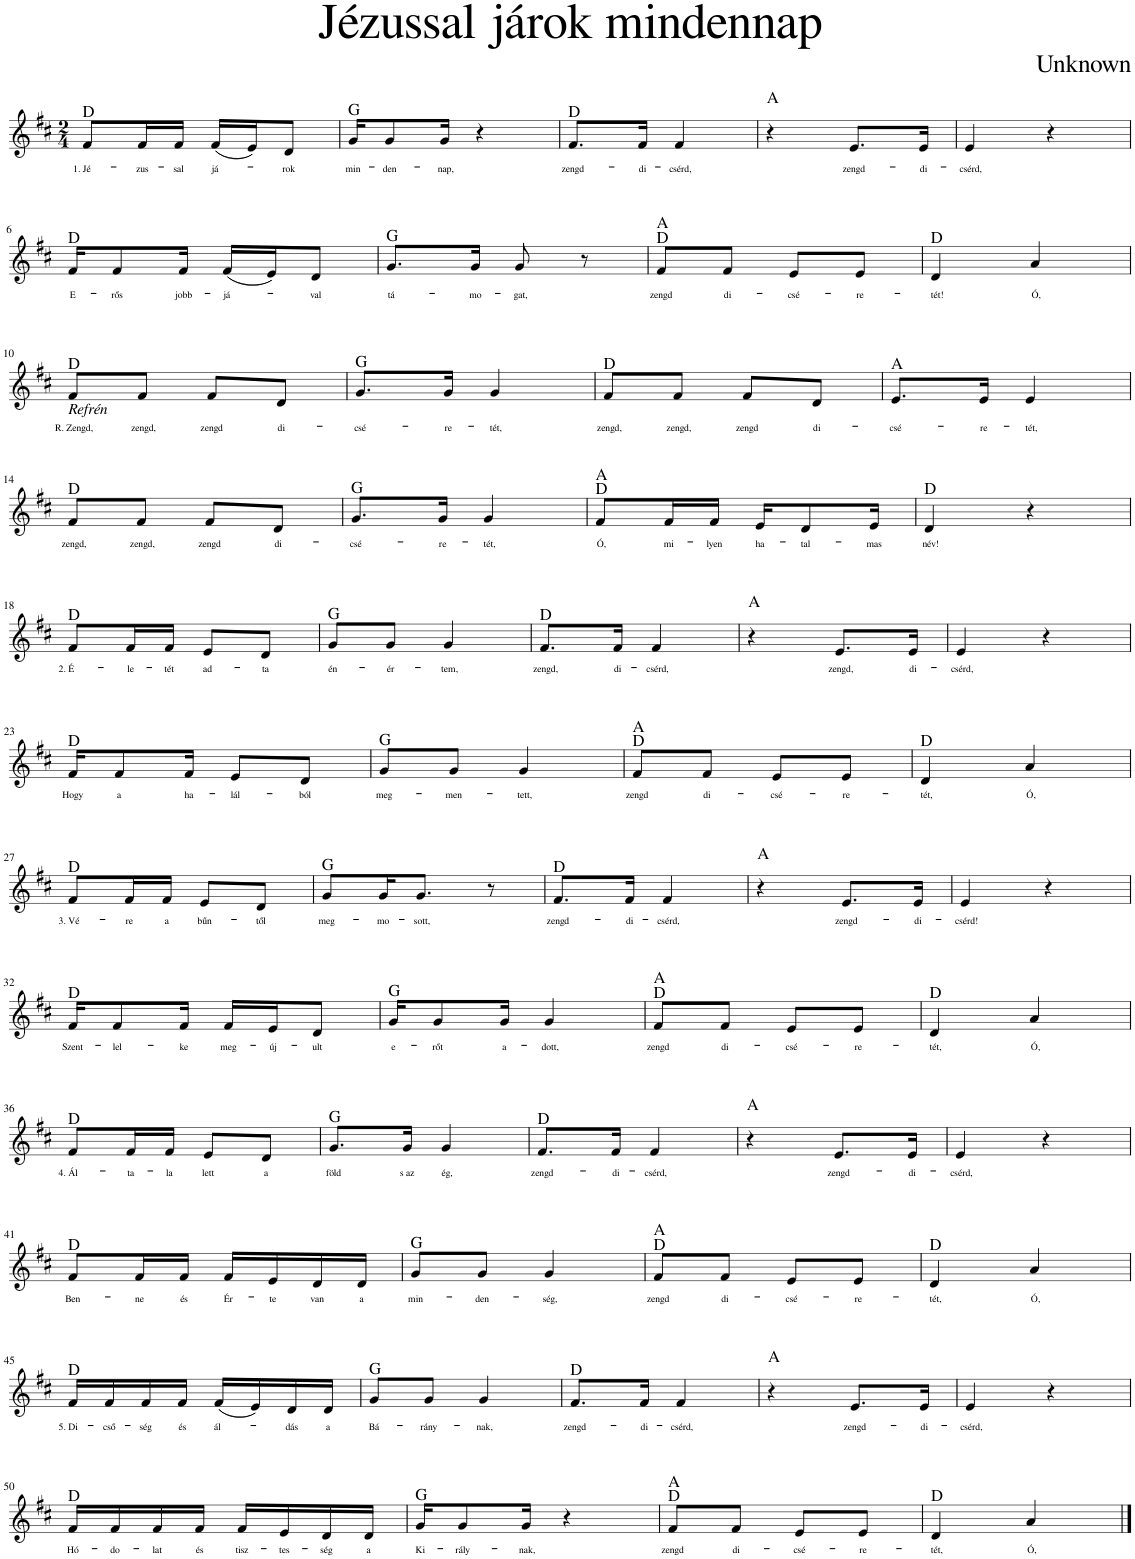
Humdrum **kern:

**kern	**text	**harte
*part1	*part1	*part1
*staff1	*staff1	*
*I"Choir	*	*
*I'Ch	*	*
*clefG2	*	*
*k[f#c#]	*	*
*M2/4	*	*
=1	=1	=1
!	!LO:LY:b	!
8f#/L	1. Jé-	D:maj
!	!LO:LY:b	!
16f#/L	-zus-	.
!	!LO:LY:b	!
16f#/JJ	-sal	.
!	!LO:LY:b	!
(16f#/LL	já-	.
16e/J)	.	.
!	!LO:LY:b	!
8d/J	-rok	.
=2	=2	=2
!	!LO:LY:b	!
16g/KL	min-	G:maj
!	!LO:LY:b	!
8g/	-den-	.
!	!LO:LY:b	!
16g/Jk	-nap,	.
4r	.	.
=3	=3	=3
!	!LO:LY:b	!
8.f#/L	zengd-	D:maj
!	!LO:LY:b	!
16f#/Jk	-di-	.
!	!LO:LY:b	!
4f#/	-csérd,	.
=4	=4	=4
4r	.	A:maj
!	!LO:LY:b	!
8.e/L	zengd-	.
!	!LO:LY:b	!
16e/Jk	-di-	.
=5	=5	=5
!	!LO:LY:b	!
4e/	-csérd,	.
4r	.	.
!!LO:LB:g=z
=6	=6	=6
!	!LO:LY:b	!
16f#/KL	E-	D:maj
!	!LO:LY:b	!
8f#/	-rős	.
!	!LO:LY:b	!
16f#/Jk	jobb-	.
!	!LO:LY:b	!
(16f#/LL	-já-	.
16e/J)	.	.
!	!LO:LY:b	!
8d/J	-val	.
=7	=7	=7
!	!LO:LY:b	!
8.g/L	tá-	G:maj
!	!LO:LY:b	!
16g/Jk	-mo-	.
!	!LO:LY:b	!
8g/	-gat,	.
8r	.	.
=8	=8	=8
!	!LO:LY:b	!
8f#/L	zengd	D:maj A:maj
!	!LO:LY:b	!
8f#/J	di-	.
!	!LO:LY:b	!
8e/L	-csé-	.
!	!LO:LY:b	!
8e/J	-re-	.
=9	=9	=9
!	!LO:LY:b	!
4d/	-tét!	D:maj
!	!LO:LY:b	!
4a/	Ó,	.
!!LO:LB:g=z
=10	=10	=10
!LO:TX:b:i:t=Refrén	!	!
!	!LO:LY:b	!
8f#/L	R. Zengd,	D:maj
!	!LO:LY:b	!
8f#/J	zengd,	.
!	!LO:LY:b	!
8f#/L	zengd	.
!	!LO:LY:b	!
8d/J	di-	.
=11	=11	=11
!	!LO:LY:b	!
8.g/L	-csé-	G:maj
!	!LO:LY:b	!
16g/Jk	-re-	.
!	!LO:LY:b	!
4g/	-tét,	.
=12	=12	=12
!	!LO:LY:b	!
8f#/L	zengd,	D:maj
!	!LO:LY:b	!
8f#/J	zengd,	.
!	!LO:LY:b	!
8f#/L	zengd	.
!	!LO:LY:b	!
8d/J	di-	.
=13	=13	=13
!	!LO:LY:b	!
8.e/L	-csé-	A:maj
!	!LO:LY:b	!
16e/Jk	-re-	.
!	!LO:LY:b	!
4e/	-tét,	.
!!LO:LB:g=z
=14	=14	=14
!	!LO:LY:b	!
8f#/L	zengd,	D:maj
!	!LO:LY:b	!
8f#/J	zengd,	.
!	!LO:LY:b	!
8f#/L	zengd	.
!	!LO:LY:b	!
8d/J	di-	.
=15	=15	=15
!	!LO:LY:b	!
8.g/L	-csé-	G:maj
!	!LO:LY:b	!
16g/Jk	-re-	.
!	!LO:LY:b	!
4g/	-tét,	.
=16	=16	=16
!	!LO:LY:b	!
8f#/L	Ó,	D:maj A:maj
!	!LO:LY:b	!
16f#/L	mi-	.
!	!LO:LY:b	!
16f#/JJ	-lyen	.
!	!LO:LY:b	!
16e/KL	ha-	.
!	!LO:LY:b	!
8d/	-tal-	.
!	!LO:LY:b	!
16e/Jk	-mas	.
=17	=17	=17
!	!LO:LY:b	!
4d/	név!	D:maj
4r	.	.
!!LO:LB:g=z
=18	=18	=18
!	!LO:LY:b	!
8f#/L	2. É-	D:maj
!	!LO:LY:b	!
16f#/L	-le-	.
!	!LO:LY:b	!
16f#/JJ	-tét	.
!	!LO:LY:b	!
8e/L	ad-	.
!	!LO:LY:b	!
8d/J	-ta	.
=19	=19	=19
!	!LO:LY:b	!
8g/L	én-	G:maj
!	!LO:LY:b	!
8g/J	-ér-	.
!	!LO:LY:b	!
4g/	-tem,	.
=20	=20	=20
!	!LO:LY:b	!
8.f#/L	zengd,	D:maj
!	!LO:LY:b	!
16f#/Jk	di-	.
!	!LO:LY:b	!
4f#/	-csérd,	.
=21	=21	=21
4r	.	A:maj
!	!LO:LY:b	!
8.e/L	zengd,	.
!	!LO:LY:b	!
16e/Jk	di-	.
=22	=22	=22
!	!LO:LY:b	!
4e/	-csérd,	.
4r	.	.
!!LO:LB:g=z
=23	=23	=23
!	!LO:LY:b	!
16f#/KL	Hogy	D:maj
!	!LO:LY:b	!
8f#/	a	.
!	!LO:LY:b	!
16f#/Jk	ha-	.
!	!LO:LY:b	!
8e/L	-lál-	.
!	!LO:LY:b	!
8d/J	ból	.
=24	=24	=24
!	!LO:LY:b	!
8g/L	meg-	G:maj
!	!LO:LY:b	!
8g/J	-men-	.
!	!LO:LY:b	!
4g/	-tett,	.
=25	=25	=25
!	!LO:LY:b	!
8f#/L	zengd	D:maj A:maj
!	!LO:LY:b	!
8f#/J	di-	.
!	!LO:LY:b	!
8e/L	-csé-	.
!	!LO:LY:b	!
8e/J	-re-	.
=26	=26	=26
!	!LO:LY:b	!
4d/	-tét,	D:maj
!	!LO:LY:b	!
4a/	Ó,	.
!!LO:LB:g=z
=27	=27	=27
!	!LO:LY:b	!
8f#/L	3. Vé-	D:maj
!	!LO:LY:b	!
16f#/L	-re	.
!	!LO:LY:b	!
16f#/JJ	a	.
!	!LO:LY:b	!
8e/L	bűn-	.
!	!LO:LY:b	!
8d/J	-től	.
=28	=28	=28
!	!LO:LY:b	!
8g/L	meg-	G:maj
!	!LO:LY:b	!
16g/K	-mo-	.
!	!LO:LY:b	!
8.g/J	-sott,	.
8r	.	.
=29	=29	=29
!	!LO:LY:b	!
8.f#/L	zengd-	D:maj
!	!LO:LY:b	!
16f#/Jk	-di-	.
!	!LO:LY:b	!
4f#/	-csérd,	.
=30	=30	=30
4r	.	A:maj
!	!LO:LY:b	!
8.e/L	zengd-	.
!	!LO:LY:b	!
16e/Jk	-di-	.
=31	=31	=31
!	!LO:LY:b	!
4e/	csérd!	.
4r	.	.
!!LO:LB:g=z
=32	=32	=32
!	!LO:LY:b	!
16f#/KL	Szent-	D:maj
!	!LO:LY:b	!
8f#/	-lel-	.
!	!LO:LY:b	!
16f#/Jk	-ke	.
!	!LO:LY:b	!
16f#/LL	meg-	.
!	!LO:LY:b	!
16e/J	-új-	.
!	!LO:LY:b	!
8d/J	-ult	.
=33	=33	=33
!	!LO:LY:b	!
16g/KL	e-	G:maj
!	!LO:LY:b	!
8g/	-rőt	.
!	!LO:LY:b	!
16g/Jk	a-	.
!	!LO:LY:b	!
4g/	-dott,	.
=34	=34	=34
!	!LO:LY:b	!
8f#/L	zengd	D:maj A:maj
!	!LO:LY:b	!
8f#/J	di-	.
!	!LO:LY:b	!
8e/L	-csé-	.
!	!LO:LY:b	!
8e/J	-re-	.
=35	=35	=35
!	!LO:LY:b	!
4d/	-tét,	D:maj
!	!LO:LY:b	!
4a/	Ó,	.
!!LO:LB:g=z
=36	=36	=36
!	!LO:LY:b	!
8f#/L	4. Ál-	D:maj
!	!LO:LY:b	!
16f#/L	-ta-	.
!	!LO:LY:b	!
16f#/JJ	-la	.
!	!LO:LY:b	!
8e/L	lett	.
!	!LO:LY:b	!
8d/J	a	.
=37	=37	=37
!	!LO:LY:b	!
8.g/L	föld	G:maj
!	!LO:LY:b	!
16g/Jk	s az	.
!	!LO:LY:b	!
4g/	ég,	.
=38	=38	=38
!	!LO:LY:b	!
8.f#/L	zengd-	D:maj
!	!LO:LY:b	!
16f#/Jk	-di-	.
!	!LO:LY:b	!
4f#/	-csérd,	.
=39	=39	=39
4r	.	A:maj
!	!LO:LY:b	!
8.e/L	zengd-	.
!	!LO:LY:b	!
16e/Jk	-di-	.
=40	=40	=40
!	!LO:LY:b	!
4e/	-csérd,	.
4r	.	.
!!LO:LB:g=z
=41	=41	=41
!	!LO:LY:b	!
8f#/L	Ben-	D:maj
!	!LO:LY:b	!
16f#/L	-ne	.
!	!LO:LY:b	!
16f#/JJ	és	.
!	!LO:LY:b	!
16f#/LL	Ér-	.
!	!LO:LY:b	!
16e/	-te	.
!	!LO:LY:b	!
16d/	van	.
!	!LO:LY:b	!
16d/JJ	a	.
=42	=42	=42
!	!LO:LY:b	!
8g/L	min-	G:maj
!	!LO:LY:b	!
8g/J	-den-	.
!	!LO:LY:b	!
4g/	-ség,	.
=43	=43	=43
!	!LO:LY:b	!
8f#/L	zengd	D:maj A:maj
!	!LO:LY:b	!
8f#/J	di-	.
!	!LO:LY:b	!
8e/L	-csé-	.
!	!LO:LY:b	!
8e/J	-re-	.
=44	=44	=44
!	!LO:LY:b	!
4d/	-tét,	D:maj
!	!LO:LY:b	!
4a/	Ó,	.
!!LO:LB:g=z
=45	=45	=45
!	!LO:LY:b	!
16f#/LL	5. Di-	D:maj
!	!LO:LY:b	!
16f#/	-cső-	.
!	!LO:LY:b	!
16f#/	-ség	.
!	!LO:LY:b	!
16f#/JJ	és	.
!	!LO:LY:b	!
(16f#/LL	ál-	.
16e/)	.	.
!	!LO:LY:b	!
16d/	-dás	.
!	!LO:LY:b	!
16d/JJ	a	.
=46	=46	=46
!	!LO:LY:b	!
8g/L	Bá-	G:maj
!	!LO:LY:b	!
8g/J	-rány-	.
!	!LO:LY:b	!
4g/	-nak,	.
=47	=47	=47
!	!LO:LY:b	!
8.f#/L	zengd-	D:maj
!	!LO:LY:b	!
16f#/Jk	-di-	.
!	!LO:LY:b	!
4f#/	csérd,	.
=48	=48	=48
4r	.	A:maj
!	!LO:LY:b	!
8.e/L	zengd-	.
!	!LO:LY:b	!
16e/Jk	-di-	.
=49	=49	=49
!	!LO:LY:b	!
4e/	-csérd,	.
4r	.	.
!!LO:LB:g=z
=50	=50	=50
!	!LO:LY:b	!
16f#/LL	Hó-	D:maj
!	!LO:LY:b	!
16f#/	-do-	.
!	!LO:LY:b	!
16f#/	-lat	.
!	!LO:LY:b	!
16f#/JJ	és	.
!	!LO:LY:b	!
16f#/LL	tisz-	.
!	!LO:LY:b	!
16e/	-tes-	.
!	!LO:LY:b	!
16d/	-ség	.
!	!LO:LY:b	!
16d/JJ	a	.
=51	=51	=51
!	!LO:LY:b	!
16g/KL	Ki-	G:maj
!	!LO:LY:b	!
8g/	-rály-	.
!	!LO:LY:b	!
16g/Jk	-nak,	.
4r	.	.
=52	=52	=52
!	!LO:LY:b	!
8f#/L	zengd	D:maj A:maj
!	!LO:LY:b	!
8f#/J	di-	.
!	!LO:LY:b	!
8e/L	-csé-	.
!	!LO:LY:b	!
8e/J	-re-	.
=53	=53	=53
!	!LO:LY:b	!
4d/	-tét,	D:maj
!	!LO:LY:b	!
4a/	Ó,	.
==	==	==
*-	*-	*-
